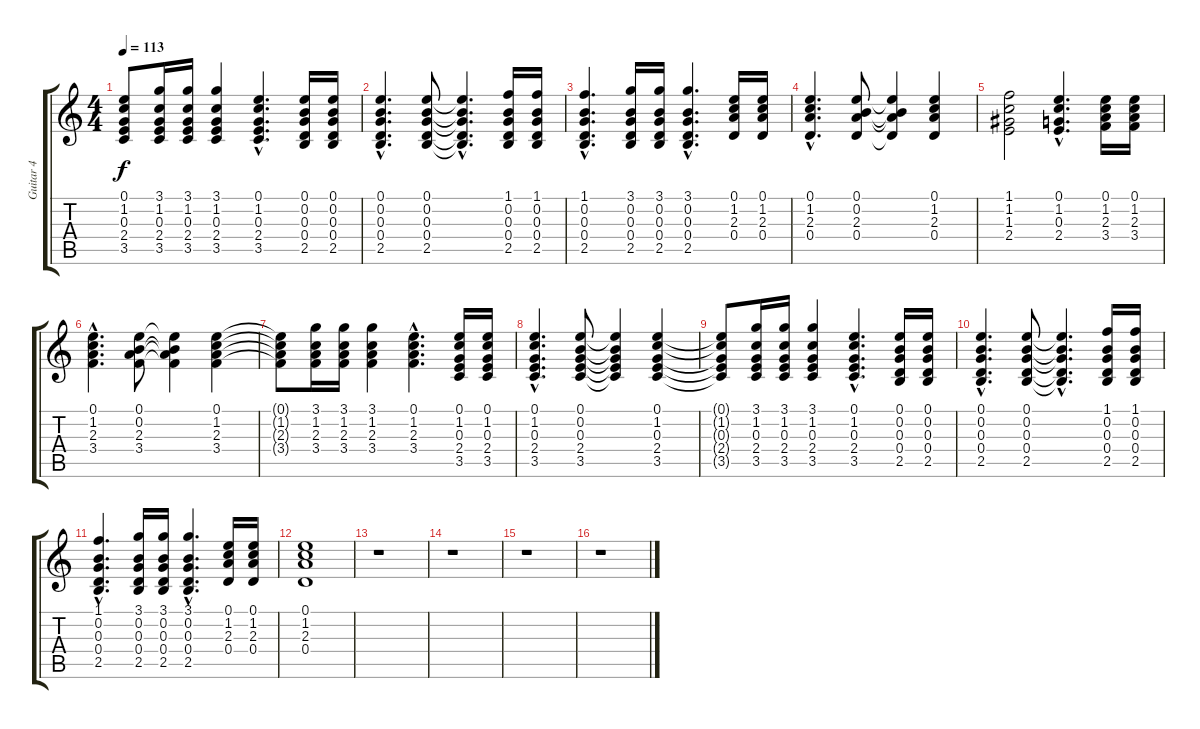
\track ("Guitar 4" "Guitar 4") {instrument acousticguitarsteel}
\staff {score tabs}
\tuning (E4 B3 G3 D3 A2 E2) {hide}
\ts (4 4)
\tempo 113
\clef g2
\ks c
(0.1{t} 1.2{t} 0.3{t} 2.4{t} 3.5{t}).8{dy f} (3.1 1.2 0.3 2.4 3.5).16 (3.1 1.2 0.3 2.4 3.5).16 (3.1 1.2 0.3 2.4 3.5).4 (0.1{hac} 1.2{hac} 0.3{hac} 2.4{hac} 3.5{hac}).4{d} (0.1 0.2 0.3 0.4 2.5).16 (0.1 0.2 0.3 0.4 2.5).16 |
(0.1{hac} 0.2{hac} 0.3{hac} 0.4{hac} 2.5{hac}).4{d} (0.1 0.2 0.3 0.4 2.5).8 (0.1{hac t} 0.2{hac t} 0.3{hac t} 0.4{hac t} 2.5{hac t}).4{d} (1.1 0.2 0.3 0.4 2.5).16 (1.1 0.2 0.3 0.4 2.5).16 |
(1.1{hac} 0.2{hac} 0.3{hac} 0.4{hac} 2.5{hac}).4{d} (3.1 0.2 0.3 0.4 2.5).16 (3.1 0.2 0.3 0.4 2.5).16 (3.1{hac} 0.2{hac} 0.3{hac} 0.4{hac} 2.5{hac}).4{d} (0.1 1.2 2.3 0.4).16 (0.1 1.2 2.3 0.4).16 |
(0.1{hac} 1.2{hac} 2.3{hac} 0.4{hac}).4{d} (0.1 0.2 2.3 0.4).8 (0.1{t} 0.2{t} 2.3{t} 0.4{t}).4 (0.1 1.2 2.3 0.4).4 |
(1.1 1.2 1.3 2.4).2 (0.1{hac} 1.2{hac} 0.3{hac} 2.4{hac}).4{d} (0.1 1.2 2.3 3.4).16 (0.1 1.2 2.3 3.4).16 |
(0.1{hac} 1.2{hac} 2.3{hac} 3.4{hac}).4{d} (0.1 0.2 2.3 3.4).8 (0.1{t} 0.2{t} 2.3{t} 3.4{t}).4 (0.1 1.2 2.3 3.4).4 |
(0.1{t} 1.2{t} 2.3{t} 3.4{t}).8 (3.1 1.2 2.3 3.4).16 (3.1 1.2 2.3 3.4).16 (3.1 1.2 2.3 3.4).4 (0.1{hac} 1.2{hac} 2.3{hac} 3.4{hac}).4{d} (0.1 1.2 0.3 2.4 3.5).16 (0.1 1.2 0.3 2.4 3.5).16 |
(0.1{hac} 1.2{hac} 0.3{hac} 2.4{hac} 3.5{hac}).4{d} (0.1 0.2 0.3 2.4 3.5).8 (0.1{t} 0.2{t} 0.3{t} 2.4{t} 3.5{t}).4 (0.1 1.2 0.3 2.4 3.5).4 |
(0.1{t} 1.2{t} 0.3{t} 2.4{t} 3.5{t}).8 (3.1 1.2 0.3 2.4 3.5).16 (3.1 1.2 0.3 2.4 3.5).16 (3.1 1.2 0.3 2.4 3.5).4 (0.1{hac} 1.2{hac} 0.3{hac} 2.4{hac} 3.5{hac}).4{d} (0.1 0.2 0.3 0.4 2.5).16 (0.1 0.2 0.3 0.4 2.5).16 |
(0.1{hac} 0.2{hac} 0.3{hac} 0.4{hac} 2.5{hac}).4{d} (0.1 0.2 0.3 0.4 2.5).8 (0.1{hac t} 0.2{hac t} 0.3{hac t} 0.4{hac t} 2.5{hac t}).4{d} (1.1 0.2 0.3 0.4 2.5).16 (1.1 0.2 0.3 0.4 2.5).16 |
(1.1{hac} 0.2{hac} 0.3{hac} 0.4{hac} 2.5{hac}).4{d} (3.1 0.2 0.3 0.4 2.5).16 (3.1 0.2 0.3 0.4 2.5).16 (3.1{hac} 0.2{hac} 0.3{hac} 0.4{hac} 2.5{hac}).4{d} (0.1 1.2 2.3 0.4).16 (0.1 1.2 2.3 0.4).16 |
(0.1 1.2 2.3 0.4).1 |
r.1 |
r.1 |
r.1 |
r.1
